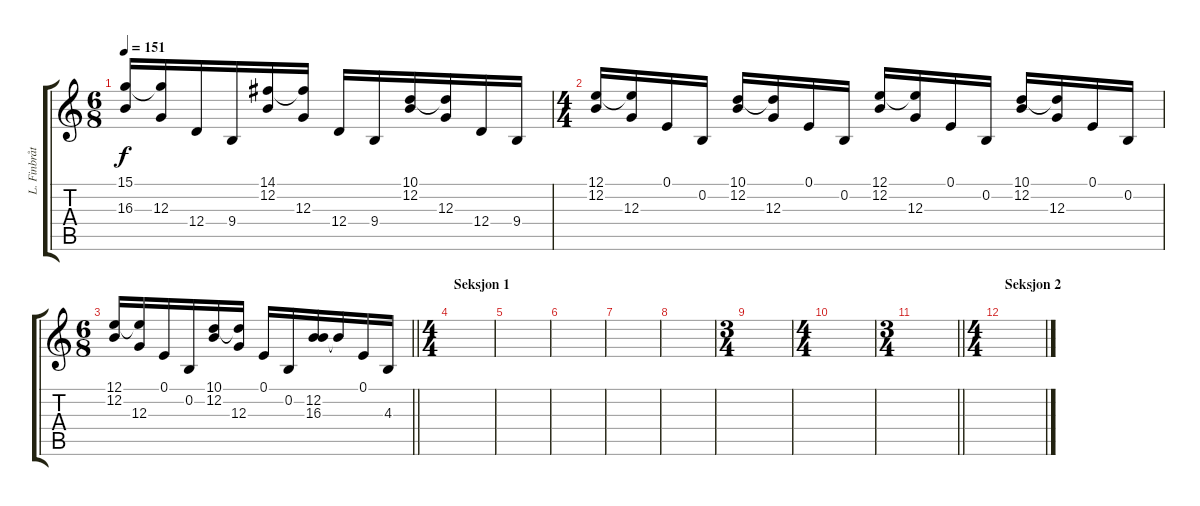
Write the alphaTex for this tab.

\track ("L. Finbråten" "L. Finbråt") {instrument choiraahs}
\staff {score tabs}
\tuning (E4 B3 G3 D3 A2 E2) {hide}
\ts (6 8)
\tempo 151
\clef g2
\ks c
(15.1 16.3).16{dy f} (15.1{t} 12.3).16 12.4.16 9.4.16 (14.1 12.2).16 (14.1{t} 12.3).16 12.4.16 9.4.16 (10.1 12.2).16 (10.1{t} 12.3).16 12.4.16 9.4.16 |
\ts (4 4)
(12.1 12.2).16 (12.1{t} 12.3).16 0.1.16 0.2.16 (10.1 12.2).16 (10.1{t} 12.3).16 0.1.16 0.2.16 (12.1 12.2).16 (12.1{t} 12.3).16 0.1.16 0.2.16 (10.1 12.2).16 (10.1{t} 12.3).16 0.1.16 0.2.16 |
\ts (6 8)
\barLineRight lightlight
(12.1 12.2).16 (12.1{t} 12.3).16 0.1.16 0.2.16 (10.1 12.2).16 (10.1{t} 12.3).16 0.1.16 0.2.16 (12.2 16.3).16 16.3{t}.16 0.1.16 4.3.16 |
\ts (4 4)
\section ("" "Seksjon 1")
|
|
|
|
|
\ts (3 4)
|
\ts (4 4)
|
\ts (3 4)
\barLineRight lightlight
|
\ts (4 4)
\section ("" "Seksjon 2")
